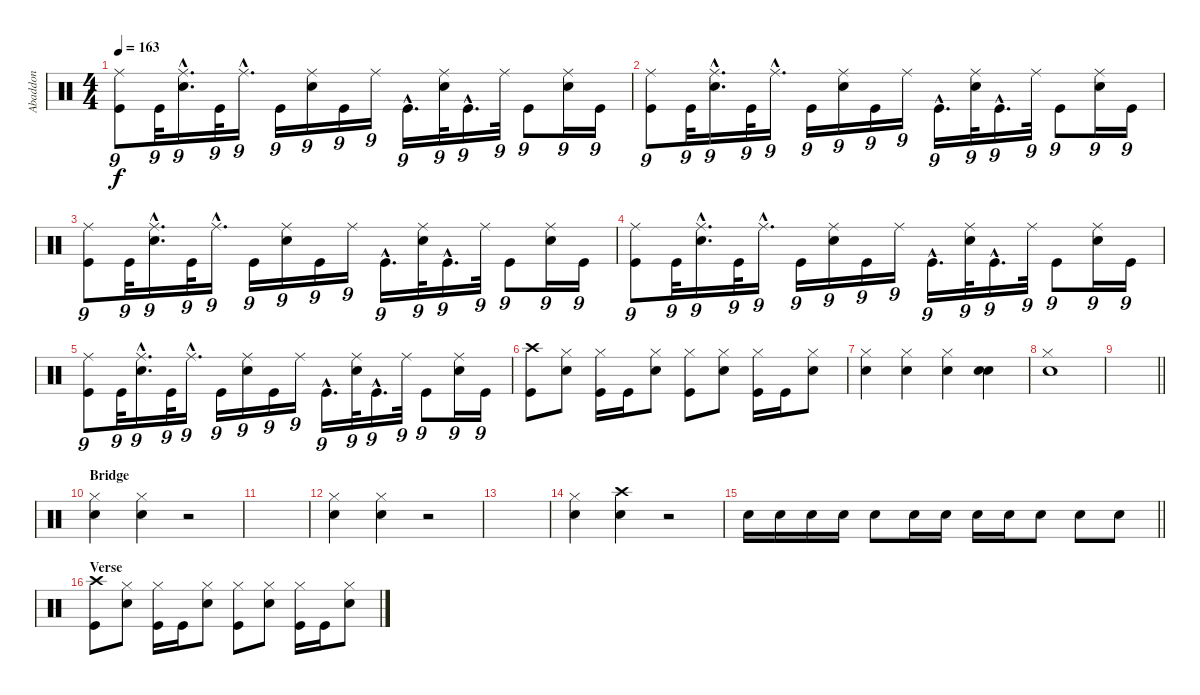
\track ("Abaddon" "Abaddon") {instrument percussion}
\staff {score}
\articulation defaults
\ts (4 4)
\tempo 163
\clef neutral
\ks c
("Ride (middle)" "Kick (hit)").8{tu (9 8) dy f} "Kick (hit)".32{tu (9 8)} ("Ride (middle)"{hac} "Electric Snare (hit)"{hac}).16{d tu (9 8)} "Kick (hit)".32{tu (9 8)} "Ride (middle)"{hac}.16{d tu (9 8)} "Kick (hit)".16{tu (9 8)} ("Ride (middle)" "Electric Snare (hit)").16{tu (9 8)} "Kick (hit)".16{tu (9 8)} "Ride (middle)".16{tu (9 8)} "Kick (hit)"{hac}.16{d tu (9 8)} ("Ride (middle)" "Electric Snare (hit)").32{tu (9 8)} "Kick (hit)"{hac}.16{d tu (9 8)} "Ride (middle)".32{tu (9 8)} "Kick (hit)".8{tu (9 8)} ("Ride (middle)" "Electric Snare (hit)").16{tu (9 8)} "Kick (hit)".16{tu (9 8)} |
("Ride (middle)" "Kick (hit)").8{tu (9 8)} "Kick (hit)".32{tu (9 8)} ("Ride (middle)"{hac} "Electric Snare (hit)"{hac}).16{d tu (9 8)} "Kick (hit)".32{tu (9 8)} "Ride (middle)"{hac}.16{d tu (9 8)} "Kick (hit)".16{tu (9 8)} ("Ride (middle)" "Electric Snare (hit)").16{tu (9 8)} "Kick (hit)".16{tu (9 8)} "Ride (middle)".16{tu (9 8)} "Kick (hit)"{hac}.16{d tu (9 8)} ("Ride (middle)" "Electric Snare (hit)").32{tu (9 8)} "Kick (hit)"{hac}.16{d tu (9 8)} "Ride (middle)".32{tu (9 8)} "Kick (hit)".8{tu (9 8)} ("Ride (middle)" "Electric Snare (hit)").16{tu (9 8)} "Kick (hit)".16{tu (9 8)} |
("Ride (middle)" "Kick (hit)").8{tu (9 8)} "Kick (hit)".32{tu (9 8)} ("Ride (middle)"{hac} "Electric Snare (hit)"{hac}).16{d tu (9 8)} "Kick (hit)".32{tu (9 8)} "Ride (middle)"{hac}.16{d tu (9 8)} "Kick (hit)".16{tu (9 8)} ("Ride (middle)" "Electric Snare (hit)").16{tu (9 8)} "Kick (hit)".16{tu (9 8)} "Ride (middle)".16{tu (9 8)} "Kick (hit)"{hac}.16{d tu (9 8)} ("Ride (middle)" "Electric Snare (hit)").32{tu (9 8)} "Kick (hit)"{hac}.16{d tu (9 8)} "Ride (middle)".32{tu (9 8)} "Kick (hit)".8{tu (9 8)} ("Ride (middle)" "Electric Snare (hit)").16{tu (9 8)} "Kick (hit)".16{tu (9 8)} |
("Ride (middle)" "Kick (hit)").8{tu (9 8)} "Kick (hit)".32{tu (9 8)} ("Ride (middle)"{hac} "Electric Snare (hit)"{hac}).16{d tu (9 8)} "Kick (hit)".32{tu (9 8)} "Ride (middle)"{hac}.16{d tu (9 8)} "Kick (hit)".16{tu (9 8)} ("Ride (middle)" "Electric Snare (hit)").16{tu (9 8)} "Kick (hit)".16{tu (9 8)} "Ride (middle)".16{tu (9 8)} "Kick (hit)"{hac}.16{d tu (9 8)} ("Ride (middle)" "Electric Snare (hit)").32{tu (9 8)} "Kick (hit)"{hac}.16{d tu (9 8)} "Ride (middle)".32{tu (9 8)} "Kick (hit)".8{tu (9 8)} ("Ride (middle)" "Electric Snare (hit)").16{tu (9 8)} "Kick (hit)".16{tu (9 8)} |
("Ride (middle)" "Kick (hit)").8{tu (9 8)} "Kick (hit)".32{tu (9 8)} ("Ride (middle)"{hac} "Electric Snare (hit)"{hac}).16{d tu (9 8)} "Kick (hit)".32{tu (9 8)} "Ride (middle)"{hac}.16{d tu (9 8)} "Kick (hit)".16{tu (9 8)} ("Ride (middle)" "Electric Snare (hit)").16{tu (9 8)} "Kick (hit)".16{tu (9 8)} "Ride (middle)".16{tu (9 8)} "Kick (hit)"{hac}.16{d tu (9 8)} ("Ride (middle)" "Electric Snare (hit)").32{tu (9 8)} "Kick (hit)"{hac}.16{d tu (9 8)} "Ride (middle)".32{tu (9 8)} "Kick (hit)".8{tu (9 8)} ("Ride (middle)" "Electric Snare (hit)").16{tu (9 8)} "Kick (hit)".16{tu (9 8)} |
("Crash high (hit)" "Kick (hit)").8 ("Hi-Hat (closed)" "Electric Snare (hit)").8 ("Hi-Hat (closed)" "Kick (hit)").16 "Kick (hit)".16 ("Hi-Hat (closed)" "Electric Snare (hit)").8 ("Hi-Hat (closed)" "Kick (hit)").8 ("Hi-Hat (closed)" "Electric Snare (hit)").8 ("Hi-Hat (closed)" "Kick (hit)").16 "Kick (hit)".16 ("Hi-Hat (closed)" "Electric Snare (hit)").8 |
("Hi-Hat (closed)" "Electric Snare (hit)").4 ("Hi-Hat (closed)" "Electric Snare (hit)").4 ("Hi-Hat (closed)" "Electric Snare (hit)").4 ("Electric Snare (hit)" "Electric Snare (hit)").4 |
("Hi-Hat (closed)" "Electric Snare (hit)").1 |
\barLineRight lightlight
|
\section ("" "Bridge")
("Hi-Hat (closed)" "Electric Snare (hit)").4 ("Hi-Hat (closed)" "Electric Snare (hit)").4 r.2 |
|
("Hi-Hat (closed)" "Electric Snare (hit)").4 ("Hi-Hat (closed)" "Electric Snare (hit)").4 r.2 |
|
("Hi-Hat (closed)" "Electric Snare (hit)").4 ("Crash high (hit)" "Electric Snare (hit)").4 r.2 |
\barLineRight lightlight "Electric Snare (hit)".16 "Electric Snare (hit)".16 "Electric Snare (hit)".16 "Electric Snare (hit)".16 "Electric Snare (hit)".8 "Electric Snare (hit)".16 "Electric Snare (hit)".16 "Electric Snare (hit)".16 "Electric Snare (hit)".16 "Electric Snare (hit)".8 "Electric Snare (hit)".8 "Electric Snare (hit)".8
|
\section ("" "Verse")
("Crash high (hit)" "Kick (hit)").8 ("Hi-Hat (closed)" "Electric Snare (hit)").8 ("Hi-Hat (closed)" "Kick (hit)").16 "Kick (hit)".16 ("Hi-Hat (closed)" "Electric Snare (hit)").8 ("Hi-Hat (closed)" "Kick (hit)").8 ("Hi-Hat (closed)" "Electric Snare (hit)").8 ("Hi-Hat (closed)" "Kick (hit)").16 "Kick (hit)".16 ("Hi-Hat (closed)" "Electric Snare (hit)").8
